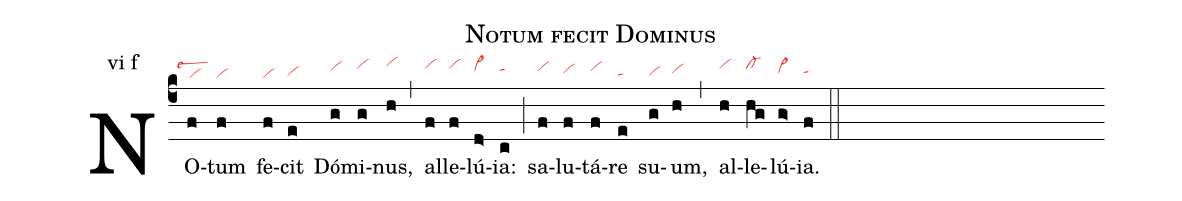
name: Notum fecit Dominus;
annotation: vi f;
mode: 6;
nabc-lines: 1;
%%
(c4)
NO(f|```vilsew2)tum(f|vi) fe(f|vi)cit(e|vihg) Dó(g|vihi)mi(g|vihj)nus,(h|vihk) (,)
al(f|vihj)le(f|vihj)lú(d>|vi>hi)ia:(c|tahi) (;)
sa(f|vihi)lu(f|vihh)tá(f|vihi)re(e|tahg) su(g|vihg)um,(h|vihh) (,)
al(h|vihj)le(hg|cl-hj)lú(g>|vi>hh)ia.(f|tahh) (::)
